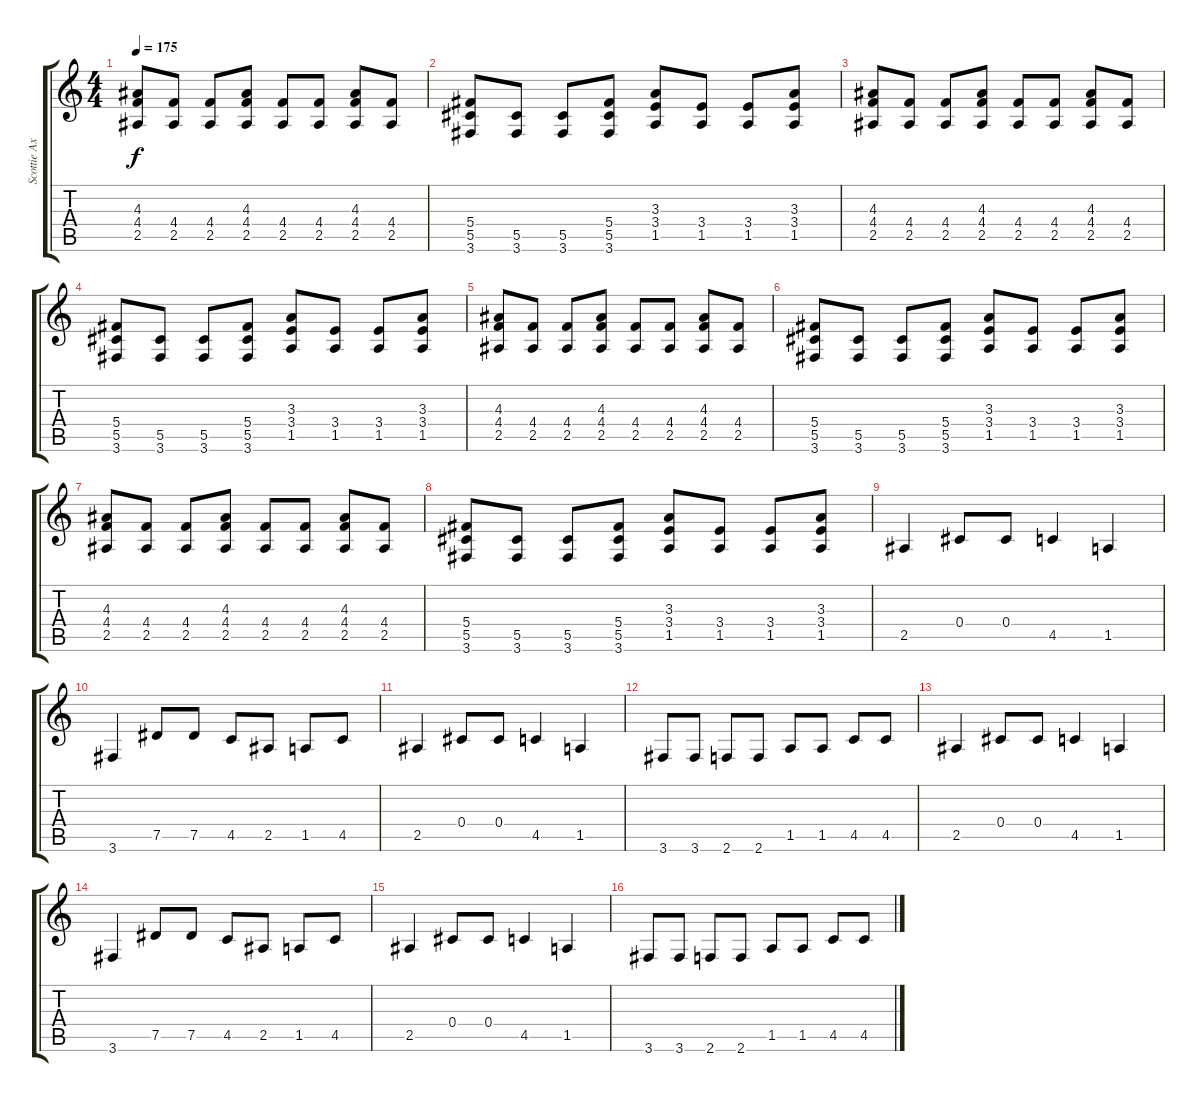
\track ("Scottie Axeman" "Scottie Ax") {instrument distortionguitar}
\staff {score tabs}
\tuning (Eb4 Bb3 Gb3 Db3 Ab2 Eb2) {hide}
\ts (4 4)
\tempo 175
\clef g2
\ks c
(4.3 4.4 2.5).8{dy f} (4.4 2.5).8 (4.4 2.5).8 (4.3 4.4 2.5).8 (4.4 2.5).8 (4.4 2.5).8 (4.3 4.4 2.5).8 (4.4 2.5).8 |
(5.4 5.5 3.6).8 (5.5 3.6).8 (5.5 3.6).8 (5.4 5.5 3.6).8 (3.3 3.4 1.5).8 (3.4 1.5).8 (3.4 1.5).8 (3.3 3.4 1.5).8 |
(4.3 4.4 2.5).8 (4.4 2.5).8 (4.4 2.5).8 (4.3 4.4 2.5).8 (4.4 2.5).8 (4.4 2.5).8 (4.3 4.4 2.5).8 (4.4 2.5).8 |
(5.4 5.5 3.6).8 (5.5 3.6).8 (5.5 3.6).8 (5.4 5.5 3.6).8 (3.3 3.4 1.5).8 (3.4 1.5).8 (3.4 1.5).8 (3.3 3.4 1.5).8 |
(4.3 4.4 2.5).8 (4.4 2.5).8 (4.4 2.5).8 (4.3 4.4 2.5).8 (4.4 2.5).8 (4.4 2.5).8 (4.3 4.4 2.5).8 (4.4 2.5).8 |
(5.4 5.5 3.6).8 (5.5 3.6).8 (5.5 3.6).8 (5.4 5.5 3.6).8 (3.3 3.4 1.5).8 (3.4 1.5).8 (3.4 1.5).8 (3.3 3.4 1.5).8 |
(4.3 4.4 2.5).8 (4.4 2.5).8 (4.4 2.5).8 (4.3 4.4 2.5).8 (4.4 2.5).8 (4.4 2.5).8 (4.3 4.4 2.5).8 (4.4 2.5).8 |
(5.4 5.5 3.6).8 (5.5 3.6).8 (5.5 3.6).8 (5.4 5.5 3.6).8 (3.3 3.4 1.5).8 (3.4 1.5).8 (3.4 1.5).8 (3.3 3.4 1.5).8 |
2.5.4 0.4.8 0.4.8 4.5.4 1.5.4 |
3.6.4 7.5.8 7.5.8 4.5.8 2.5.8 1.5.8 4.5.8 |
2.5.4 0.4.8 0.4.8 4.5.4 1.5.4 |
3.6.8 3.6.8 2.6.8 2.6.8 1.5.8 1.5.8 4.5.8 4.5.8 |
2.5.4 0.4.8 0.4.8 4.5.4 1.5.4 |
3.6.4 7.5.8 7.5.8 4.5.8 2.5.8 1.5.8 4.5.8 |
2.5.4 0.4.8 0.4.8 4.5.4 1.5.4 |
3.6.8 3.6.8 2.6.8 2.6.8 1.5.8 1.5.8 4.5.8 4.5.8
